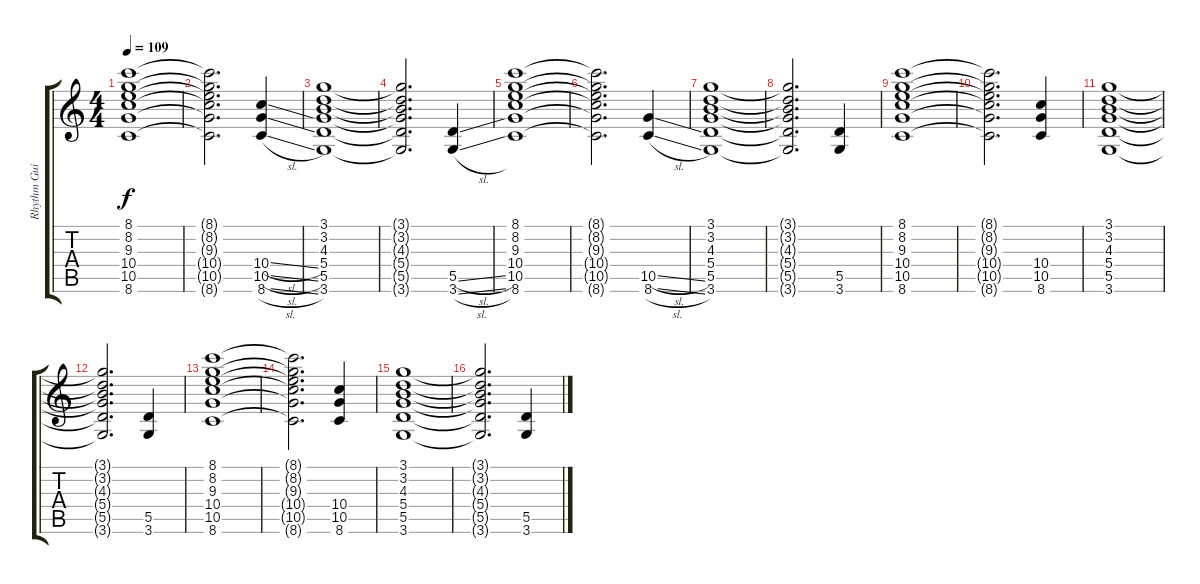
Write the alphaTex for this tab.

\track ("Rhythm Guitar" "Rhythm Gui") {instrument overdrivenguitar}
\staff {score tabs}
\tuning (E4 B3 G3 D3 A2 E2) {hide}
\ts (4 4)
\tempo 109
\clef g2
\ks c
(8.1 8.2 9.3 10.4 10.5 8.6).1{dy f} |
(8.1{t} 8.2{t} 9.3{t} 10.4{t} 10.5{t} 8.6{t}).2{d} (10.4{sl} 10.5{sl} 8.6{sl}).4 |
(3.1 3.2 4.3 5.4 5.5 3.6).1 |
(3.1{t} 3.2{t} 4.3{t} 5.4{t} 5.5{t} 3.6{t}).2{d} (5.5{sl} 3.6{sl}).4 |
(8.1 8.2 9.3 10.4 10.5 8.6).1 |
(8.1{t} 8.2{t} 9.3{t} 10.4{t} 10.5{t} 8.6{t}).2{d} (10.5{sl} 8.6{sl}).4 |
(3.1 3.2 4.3 5.4 5.5 3.6).1 |
(3.1{t} 3.2{t} 4.3{t} 5.4{t} 5.5{t} 3.6{t}).2{d} (5.5 3.6).4 |
(8.1 8.2 9.3 10.4 10.5 8.6).1 |
(8.1{t} 8.2{t} 9.3{t} 10.4{t} 10.5{t} 8.6{t}).2{d} (10.4 10.5 8.6).4 |
(3.1 3.2 4.3 5.4 5.5 3.6).1 |
(3.1{t} 3.2{t} 4.3{t} 5.4{t} 5.5{t} 3.6{t}).2{d} (5.5 3.6).4 |
(8.1 8.2 9.3 10.4 10.5 8.6).1 |
(8.1{t} 8.2{t} 9.3{t} 10.4{t} 10.5{t} 8.6{t}).2{d} (10.4 10.5 8.6).4 |
(3.1 3.2 4.3 5.4 5.5 3.6).1 |
(3.1{t} 3.2{t} 4.3{t} 5.4{t} 5.5{t} 3.6{t}).2{d} (5.5 3.6).4
